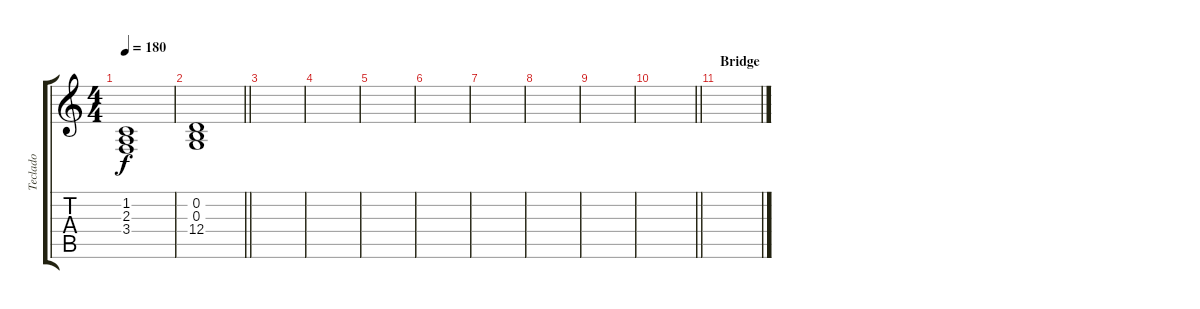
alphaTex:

\track ("Teclado" "Teclado") {instrument drawbarorgan}
\staff {score tabs}
\tuning (E4 B3 G3 D3 A2 E2) {hide}
\ts (4 4)
\tempo 180
\clef g2
\ks c
(1.2 2.3 3.4).1{dy f} |
\barLineRight lightlight
(0.2 0.3 12.4).1 |
\section ("" "")
|
|
|
|
|
|
|
\barLineRight lightlight
|
\section ("" "Bridge")
